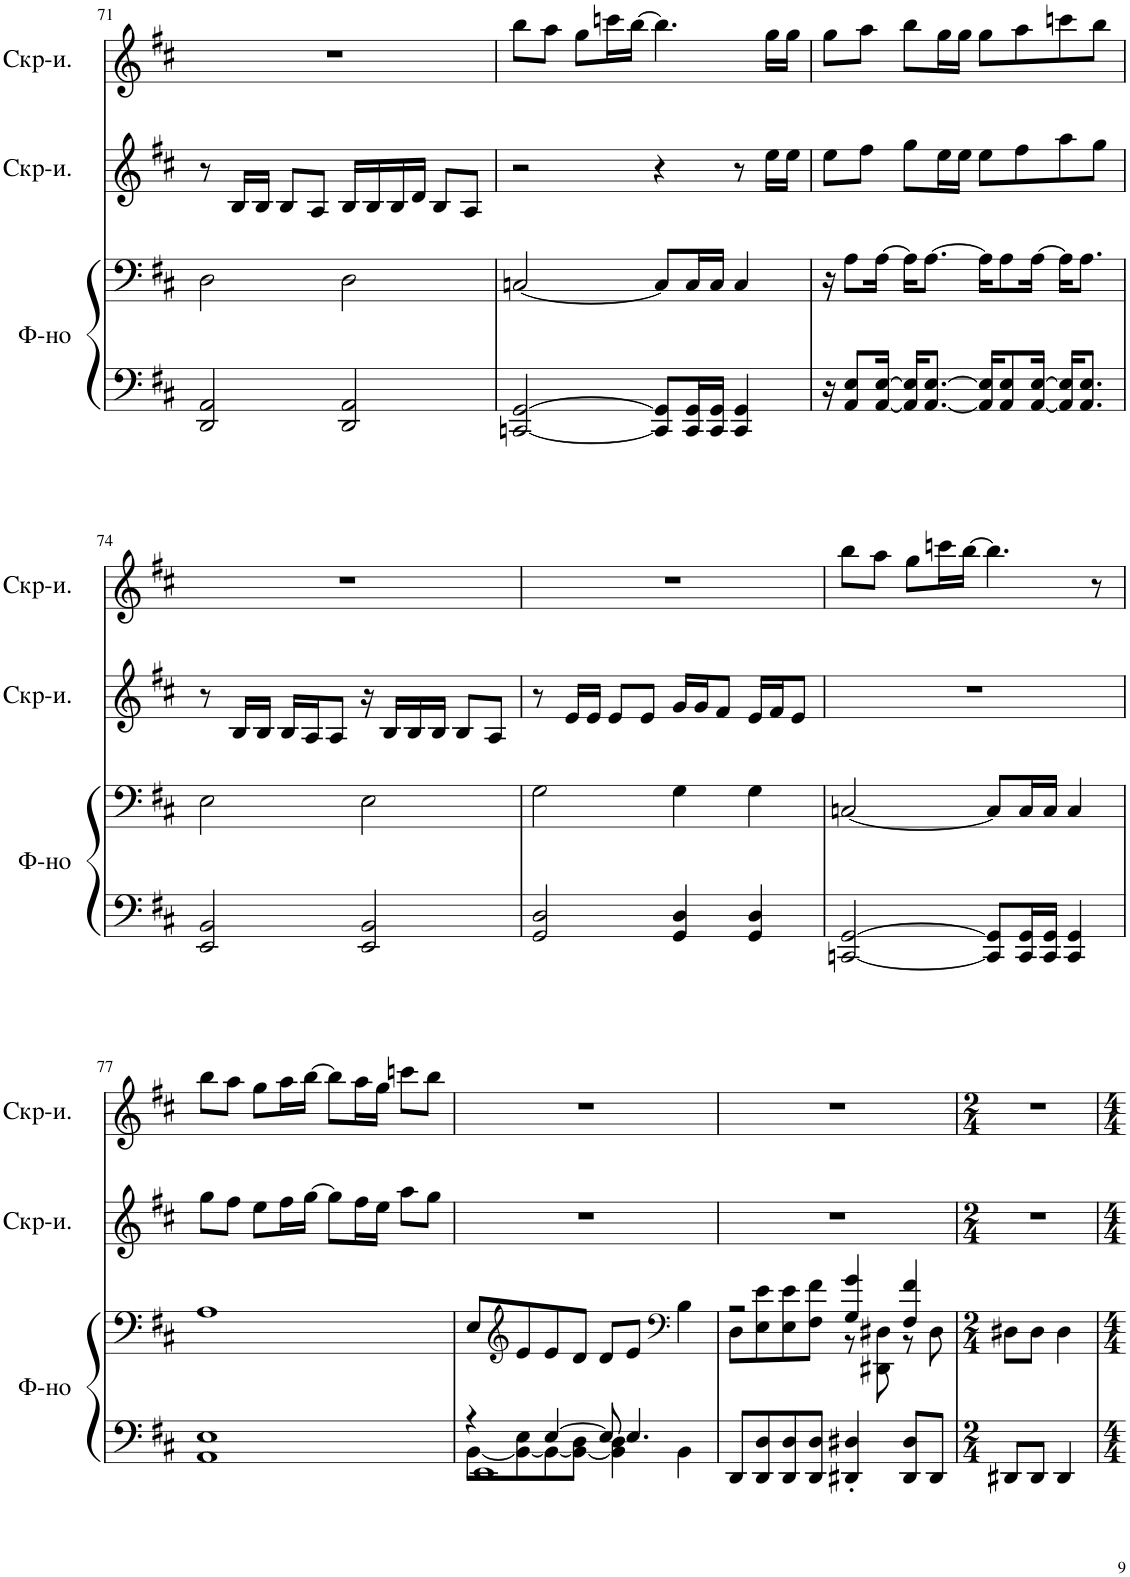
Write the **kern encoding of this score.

**kern	**kern	**kern	**kern
*part3	*part3	*part2	*part1
*staff4	*staff3	*staff2	*staff1
*I"Фортепиано, Piano	*	*I"Скрипки, Violin 2	*I"Скрипки, Violin 1
!!LO:PB:g=z
*clefF4	*clefF4	*clefG2	*clefG2
*k[f#c#]	*k[f#c#]	*k[f#c#]	*k[f#c#]
*M4/4	*M4/4	*M4/4	*M4/4
=71	=71	=71	=71
2DD/ 2AA/	2D\	8r	1r
.	.	16B/LL	.
.	.	16B/JJ	.
.	.	8B/L	.
.	.	8A/J	.
2DD/ 2AA/	2D\	16B/LL	.
.	.	16B/	.
.	.	16B/	.
.	.	16d/JJ	.
.	.	8B/L	.
.	.	8A/J	.
=72	=72	=72	=72
[2CCn/ [2GG/	[2Cn/	2r	8bb\L
.	.	.	8aa\J
.	.	.	8gg\L
.	.	.	16cccn\L
.	.	.	[16bb\JJ
8CC/] 8GG/]L	8C/L]	4r	4.bb\]
16CC/ 16GG/L	16C/L	.	.
16CC/ 16GG/JJ	16C/JJ	.	.
4CC/ 4GG/	4C/	8r	.
.	.	16ee\LL	16gg\LL
.	.	16ee\JJ	16gg\JJ
=73	=73	=73	=73
16r	16r	8ee\L	8gg\L
8AA/ 8E/L	8A\L	.	.
.	.	8ff#\J	8aa\J
[16AA/ [16E/Jk	[16A\Jk	.	.
16AA/] 16E/]KL	16A\KL]	8gg\L	8bb\L
[8.AA/ [8.E/J	[8.A\J	.	.
.	.	16ee\L	16gg\L
.	.	16ee\JJ	16gg\JJ
16AA/] 16E/]KL	16A\KL]	8ee\L	8gg\L
8AA/ 8E/	8A\	.	.
.	.	8ff#\	8aa\
[16AA/ [16E/Jk	[16A\Jk	.	.
16AA/] 16E/]KL	16A\KL]	8aa\	8cccn\
8.AA/ 8.E/J	8.A\J	.	.
.	.	8gg\J	8bb\J
!!LO:LB:g=z
=74	=74	=74	=74
2EE/ 2BB/	2E\	8r	1r
.	.	16B/LL	.
.	.	16B/JJ	.
.	.	16B/LL	.
.	.	16A/J	.
.	.	8A/J	.
2EE/ 2BB/	2E\	16r	.
.	.	16B/LL	.
.	.	16B/	.
.	.	16B/JJ	.
.	.	8B/L	.
.	.	8A/J	.
=75	=75	=75	=75
2GG/ 2D/	2G\	8r	1r
.	.	16e/LL	.
.	.	16e/JJ	.
.	.	8e/L	.
.	.	8e/J	.
4GG/ 4D/	4G\	16g/LL	.
.	.	16g/J	.
.	.	8f#/J	.
4GG/ 4D/	4G\	16e/LL	.
.	.	16f#/J	.
.	.	8e/J	.
=76	=76	=76	=76
[2CCn/ [2GG/	[2Cn/	1r	8bb\L
.	.	.	8aa\J
.	.	.	8gg\L
.	.	.	16cccn\L
.	.	.	[16bb\JJ
8CC/] 8GG/]L	8C/L]	.	4.bb\]
16CC/ 16GG/L	16C/L	.	.
16CC/ 16GG/JJ	16C/JJ	.	.
4CC/ 4GG/	4C/	.	.
.	.	.	8r
!!LO:LB:g=z
=77	=77	=77	=77
1AA 1E	1A	8gg\L	8bb\L
.	.	8ff#\J	8aa\J
.	.	8ee\L	8gg\L
.	.	16ff#\L	16aa\L
.	.	[16gg\JJ	[16bb\JJ
.	.	8gg\L]	8bb\L]
.	.	16ff#\L	16aa\L
.	.	16ee\JJ	16gg\JJ
.	.	8aa\L	8cccn\L
.	.	8gg\J	8bb\J
=78	=78	=78	=78
*^	*	*	*
*	*^	*	*	*
4r	[8BB\L	1EE	8E/L	1r	1r
*	*	*	*clefG2	*	*
.	8BB\_ 8E\	.	8e/	.	.
[4E/	8BB\_	.	8e/	.	.
.	8BB\_ 8D\J	.	8d/J	.	.
8E/]	4BB\] 4D\	.	8d/L	.	.
4.E/	.	.	8e/J	.	.
*	*	*	*clefF4	*	*
.	4BB\	.	4B\	.	.
*v	*v	*v	*	*	*
=79	=79	=79	=79
*	*^	*	*
8DD/L	2r	8D\L	1r	1r
8DD/ 8D/	.	8E\ 8e\	.	.
8DD/ 8D/	.	8E\ 8e\	.	.
8DD/ 8D/J	.	8F#\ 8f#\J	.	.
4DD#X/' 4D#X/'	4G/ 4g/	8r	.	.
.	.	8DD#X\ 8D#X\	.	.
8DD#/ 8D#/L	4F#/ 4f#/	8r	.	.
8DD#/J	.	8D#\	.	.
*	*v	*v	*	*
=80	=80	=80	=80
*M2/4	*M2/4	*M2/4	*M2/4
8DD#X/L	8D#X\L	2r	2r
8DD#/J	8D#\J	.	.
4DD#/	4D#\	.	.
=	=	=	=
*-	*-	*-	*-
